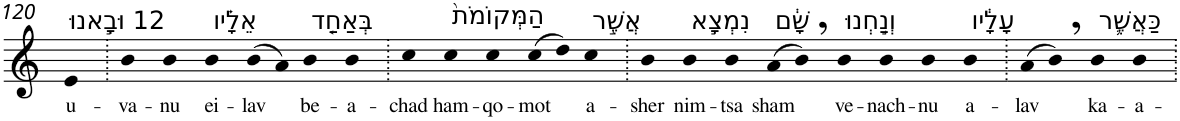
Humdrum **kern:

**kern	**text
*part1	*part1
*staff1	*staff1
*I"Piano	*
*I'Pno	*
!!LO:PB:g=z
*clefG2	*
*k[]	*
=120	=120
!LO:TX:a:t=12 וּבָ֣אנוּ	!
!	!LO:LY:b
4e	u-
=121.	=121.
!	!LO:LY:b
4b	-va-
!	!LO:LY:b
4b	-nu
!LO:TX:a:t=אֵלָ֗יו	!
!	!LO:LY:b
4b	ei-
!	!LO:LY:b
(>8b	-lav
8a)	.
!LO:TX:a:t=בְּאַחַ֤ד	!
!	!LO:LY:b
4b	be-
!	!LO:LY:b
4b	-a-
=122.	=122.
!	!LO:LY:b
4cc	-chad
!LO:TX:a:t=הַמְּקוֹמֹת֙	!
!	!LO:LY:b
4cc	ham-
!	!LO:LY:b
4cc	-qo-
!	!LO:LY:b
(>8cc	-mot
8dd)	.
!LO:TX:a:t=אֲשֶׁ֣ר	!
!	!LO:LY:b
4cc	a-
=123.	=123.
!	!LO:LY:b
4b	-sher
!LO:TX:a:t=נִמְצָ֣א	!
!	!LO:LY:b
4b	nim-
!	!LO:LY:b
4b	-tsa
!LO:TX:a:t=שָׁ֔ם	!
!	!LO:LY:b
(>8a	sham
8b,)	.
!LO:TX:a:t=וְנַ֣חְנוּ	!
!	!LO:LY:b
4b	ve-
!	!LO:LY:b
4b	-nach-
!	!LO:LY:b
4b	-nu
!LO:TX:a:t=עָלָ֔יו	!
!	!LO:LY:b
4b	a-
=124.	=124.
!	!LO:LY:b
(>8a	-lav
8b,)	.
!LO:TX:a:t=כַּאֲשֶׁ֛ר	!
!	!LO:LY:b
4b	ka-
!	!LO:LY:b
4b	-a-
=.	=.
*-	*-
